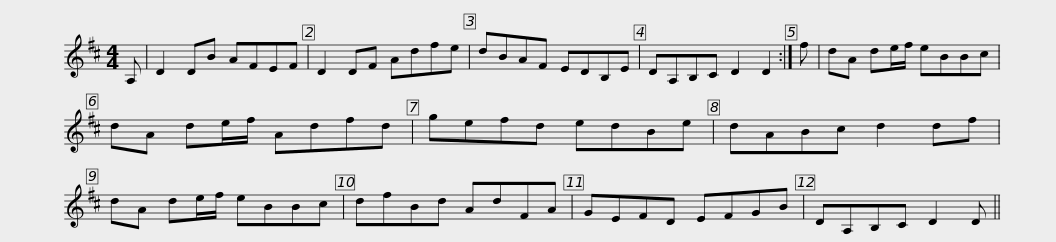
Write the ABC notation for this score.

X:1
L:1/8
M:4/4
I:linebreak $
K:D
V:1 treble
V:1
 A, | D2 DB AFEF | D2 DF Adfe | dBAF EDB,E | DA,B,C D2 D2 :| %5
 f | dA de/f/ eBBc |$ dA de/f/ Adfd | gefd edBe | dABc d2 df | %10
 dA de/f/ eBBc | dfBd AdFA |$ GEFD EFGB | DA,B,C D2 D || %14
